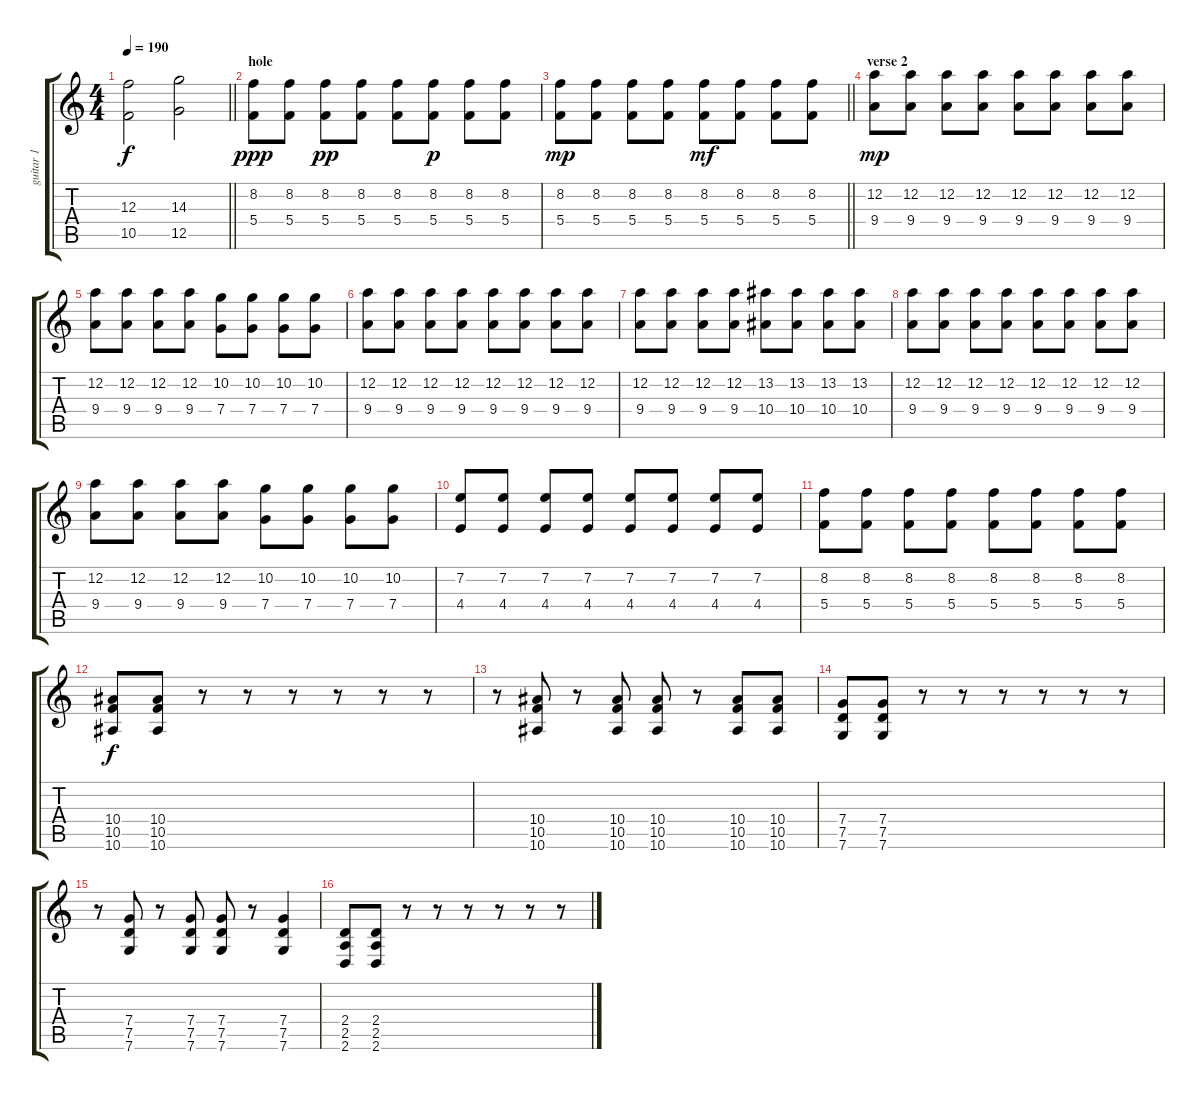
\track ("guitar 1" "guitar 1") {instrument distortionguitar}
\staff {score tabs}
\tuning (D4 A3 F3 C3 G2 C2) {hide}
\ts (4 4)
\tempo 190
\clef g2
\barLineRight lightlight
\ks c
(12.3 10.5).2{dy f} (14.3 12.5).2 |
\section ("" "hole")
(8.2 5.4).8{dy ppp} (8.2 5.4).8 (8.2 5.4).8{dy pp} (8.2 5.4).8 (8.2 5.4).8 (8.2 5.4).8{dy p} (8.2 5.4).8 (8.2 5.4).8 |
\barLineRight lightlight
(8.2 5.4).8{dy mp} (8.2 5.4).8 (8.2 5.4).8 (8.2 5.4).8 (8.2 5.4).8{dy mf} (8.2 5.4).8 (8.2 5.4).8 (8.2 5.4).8 |
\section ("" "verse 2")
(12.2 9.4).8{dy mp} (12.2 9.4).8 (12.2 9.4).8 (12.2 9.4).8 (12.2 9.4).8 (12.2 9.4).8 (12.2 9.4).8 (12.2 9.4).8 |
(12.2 9.4).8 (12.2 9.4).8 (12.2 9.4).8 (12.2 9.4).8 (10.2 7.4).8 (10.2 7.4).8 (10.2 7.4).8 (10.2 7.4).8 |
(12.2 9.4).8 (12.2 9.4).8 (12.2 9.4).8 (12.2 9.4).8 (12.2 9.4).8 (12.2 9.4).8 (12.2 9.4).8 (12.2 9.4).8 |
(12.2 9.4).8 (12.2 9.4).8 (12.2 9.4).8 (12.2 9.4).8 (13.2 10.4).8 (13.2 10.4).8 (13.2 10.4).8 (13.2 10.4).8 |
(12.2 9.4).8 (12.2 9.4).8 (12.2 9.4).8 (12.2 9.4).8 (12.2 9.4).8 (12.2 9.4).8 (12.2 9.4).8 (12.2 9.4).8 |
(12.2 9.4).8 (12.2 9.4).8 (12.2 9.4).8 (12.2 9.4).8 (10.2 7.4).8 (10.2 7.4).8 (10.2 7.4).8 (10.2 7.4).8 |
(7.2 4.4).8 (7.2 4.4).8 (7.2 4.4).8 (7.2 4.4).8 (7.2 4.4).8 (7.2 4.4).8 (7.2 4.4).8 (7.2 4.4).8 |
(8.2 5.4).8 (8.2 5.4).8 (8.2 5.4).8 (8.2 5.4).8 (8.2 5.4).8 (8.2 5.4).8 (8.2 5.4).8 (8.2 5.4).8 |
(10.4 10.5 10.6).8{dy f} (10.4 10.5 10.6).8 r.8 r.8 r.8 r.8 r.8 r.8 |
r.8 (10.4 10.5 10.6).8 r.8 (10.4 10.5 10.6).8 (10.4 10.5 10.6).8 r.8 (10.4 10.5 10.6).8 (10.4 10.5 10.6).8 |
(7.4 7.5 7.6).8 (7.4 7.5 7.6).8 r.8 r.8 r.8 r.8 r.8 r.8 |
r.8 (7.4 7.5 7.6).8 r.8 (7.4 7.5 7.6).8 (7.4 7.5 7.6).8 r.8 (7.4 7.5 7.6).4 |
(2.4 2.5 2.6).8 (2.4 2.5 2.6).8 r.8 r.8 r.8 r.8 r.8 r.8
